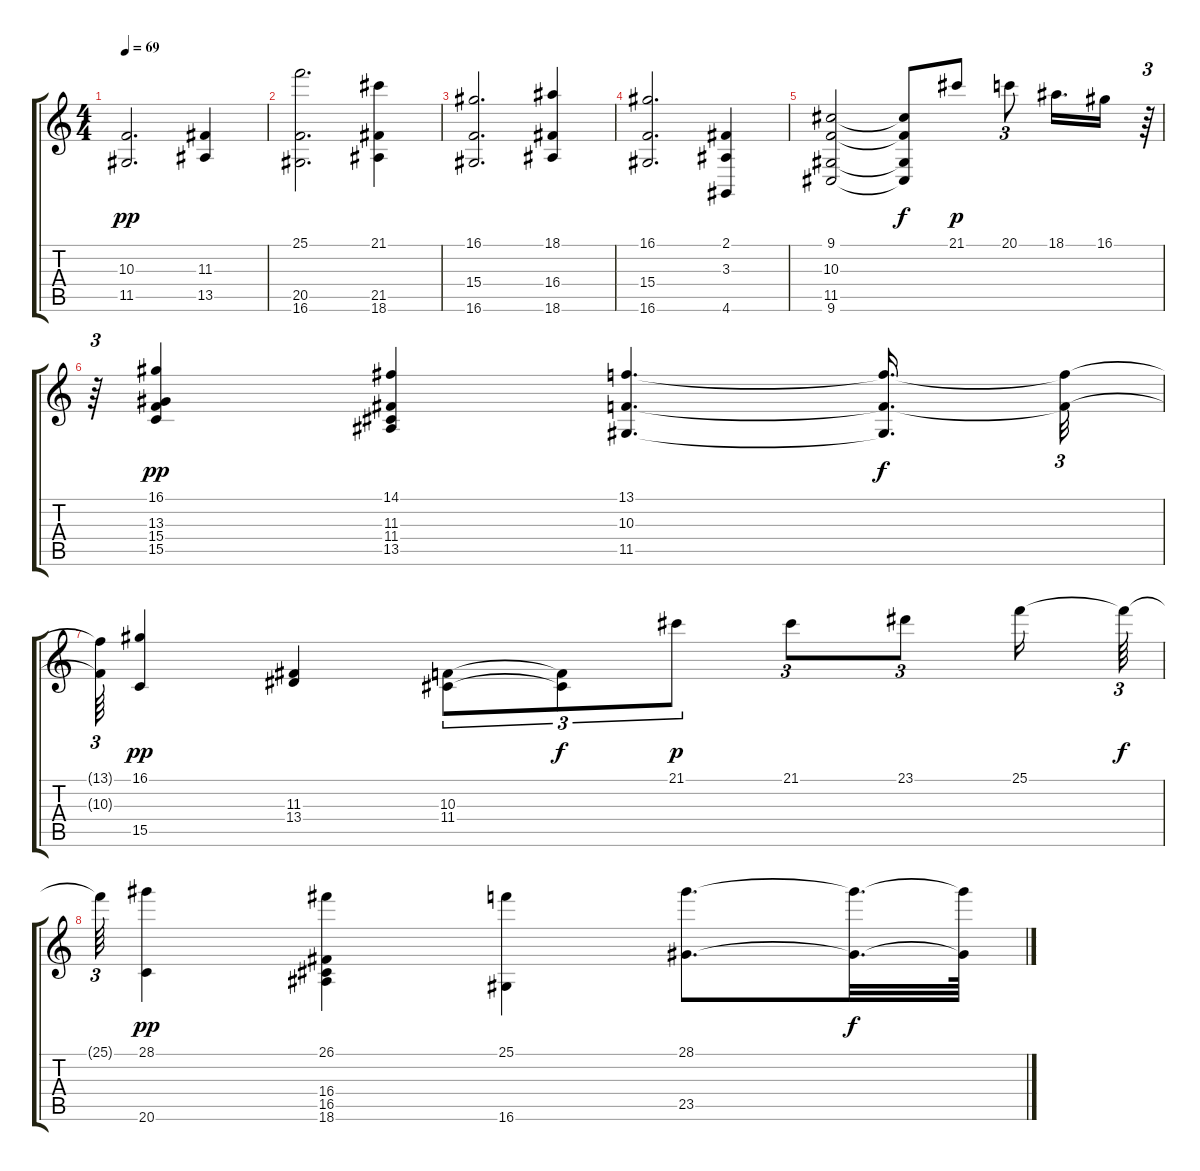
\track "" {instrument stringensemble1}
\staff {score tabs}
\tuning (E4 B3 G3 D3 A2 E2) {hide}
\ts (4 4)
\tempo 69
\clef g2
\ks c
(10.3 11.5).2{d dy pp} (11.3 13.5).4 |
(25.1 20.5 16.6).2{d} (21.1 21.5 18.6).4{volume 16} |
(16.1 15.4 16.6).2{d} (18.1 16.4 18.6).4 |
(16.1 15.4 16.6).2{d} (2.1 3.3 4.6).4 |
(9.1 10.3 11.5 9.6).2 (9.1{t} 10.3{t} 11.5{t} 9.6{t}).8{dy f} 21.1.8{dy p volume 16} 20.1.8{tu (3 2)} 18.1.16{d} 16.1.16 r.64{tu (3 2)} |
r.64{tu (3 2)} (16.1 13.3 15.4 15.5).4{dy pp} (14.1 11.3 11.4 13.5).4 (13.1 10.3 11.5).4{d} (13.1{t} 10.3{t} 11.5{t}).16{d dy f} (13.1{t} 10.3{t}).32{tu (3 2)} |
(13.1{t} 10.3{t}).64{tu (3 2)} (16.1 15.5).4{dy pp} (11.3 13.4).4 (10.3 11.4).8{tu (3 2)} (10.3{t} 11.4{t}).8{tu (3 2) dy f} 21.1.8{tu (3 2) dy p} 21.1.8{tu (3 2)} 23.1.8{tu (3 2)} 25.1.16 25.1{t}.64{tu (3 2) dy f} |
25.1{t}.64{tu (3 2)} (28.1 20.6).4{dy pp} (26.1 16.4 16.5 18.6).4 (25.1 16.6).4 (28.1 23.5).8{d} (28.1{t} 23.5{t}).32{d dy f} (28.1{t} 23.5{t}).64
